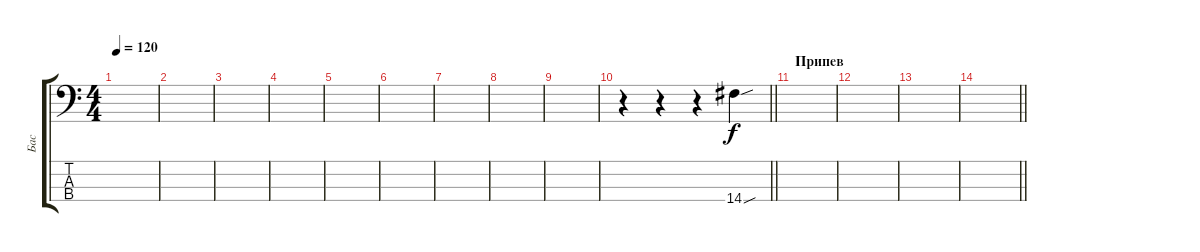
\track ("Бас" "Бас") {instrument electricbassfinger}
\staff {score tabs}
\tuning (G2 D2 A1 E1) {hide}
\ts (4 4)
\tempo 120
\clef f4
\ks c
|
|
|
|
|
|
|
|
|
\barLineRight lightlight
r.4 r.4 r.4 14.4{sou}.4 |
\section ("" "Припев")
|
|
|
\barLineRight lightlight
